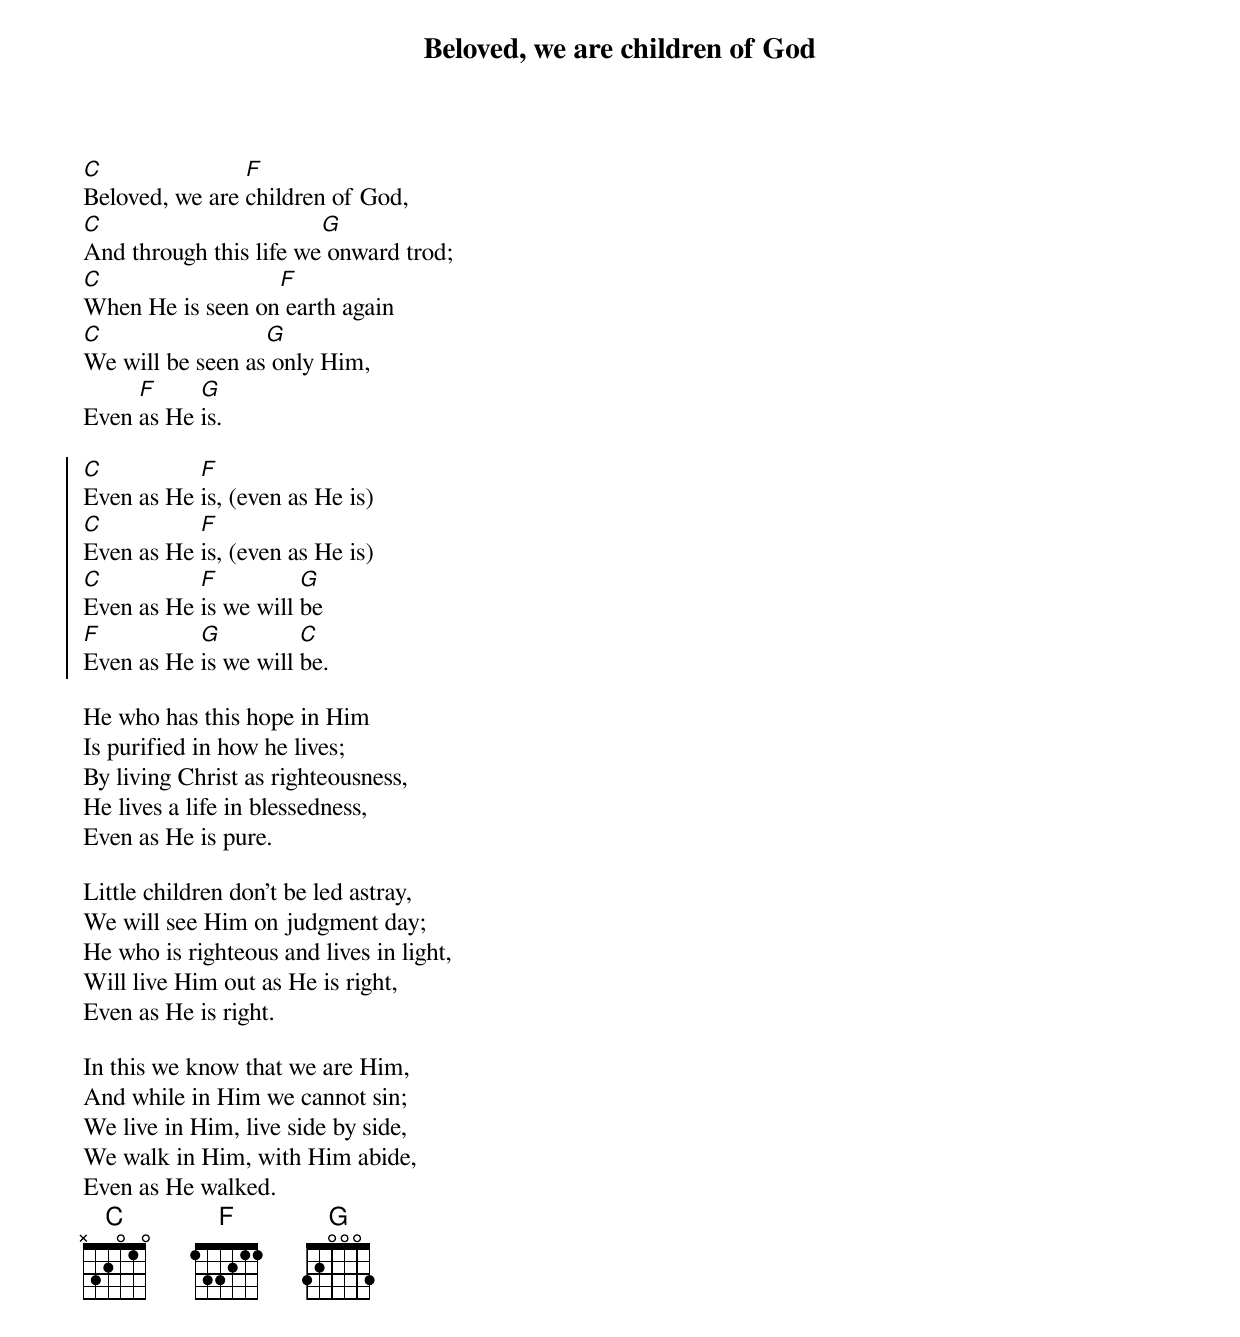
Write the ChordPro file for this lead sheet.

{title: Beloved, we are children of God}

[C]Beloved, we are [F]children of God,
[C]And through this life we[G] onward trod;
[C]When He is seen on[F] earth again
[C]We will be seen as[G] only Him,
Even [F]as He [G]is.

{start_of_chorus}
[C]Even as He [F]is, (even as He is)
[C]Even as He [F]is, (even as He is)
[C]Even as He [F]is we will [G]be
[F]Even as He [G]is we will [C]be.
{end_of_chorus}

He who has this hope in Him
Is purified in how he lives;
By living Christ as righteousness,
He lives a life in blessedness,
Even as He is pure.

Little children don’t be led astray,
We will see Him on judgment day;
He who is righteous and lives in light,
Will live Him out as He is right,
Even as He is right.

In this we know that we are Him,
And while in Him we cannot sin;
We live in Him, live side by side,
We walk in Him, with Him abide,
Even as He walked.
